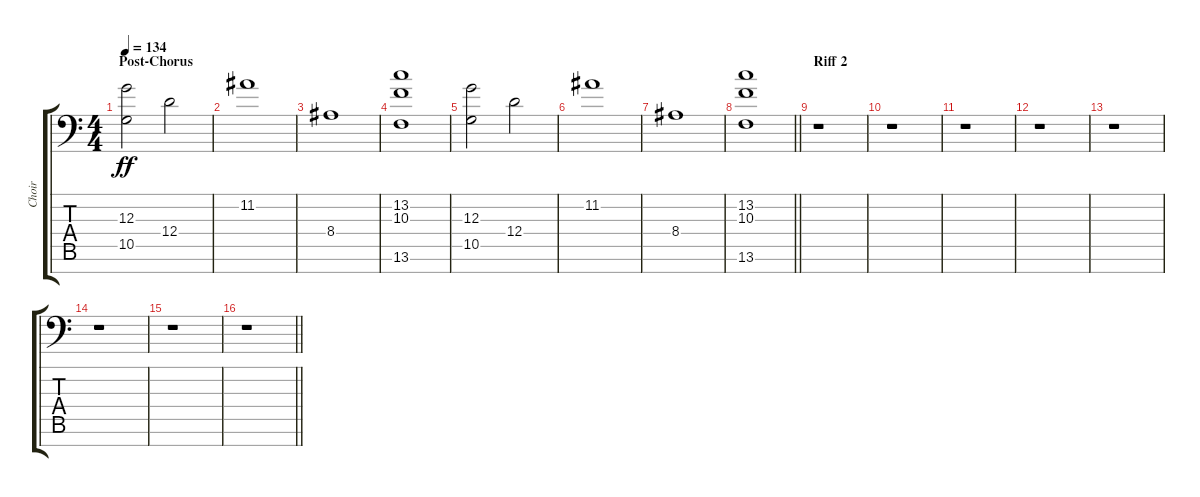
\track ("Choir" "Choir") {instrument voiceoohs}
\staff {score tabs}
\tuning (C8 B3 G3 D3 A2 E2 C-1) {hide}
\ts (4 4)
\section ("" "Post-Chorus")
\tempo 134
\clef f4
\ks c
(12.3 10.5).2{dy ff} 12.4.2 |
11.2.1 |
8.4.1 |
(13.2 10.3 13.6).1 |
(12.3 10.5).2 12.4.2 |
11.2.1 |
8.4.1 |
\barLineRight lightlight
(13.2 10.3 13.6).1 |
\section ("" "Riff 2")
r.1 |
r.1 |
r.1 |
r.1 |
r.1 |
r.1 |
r.1 |
\barLineRight lightlight
r.1
